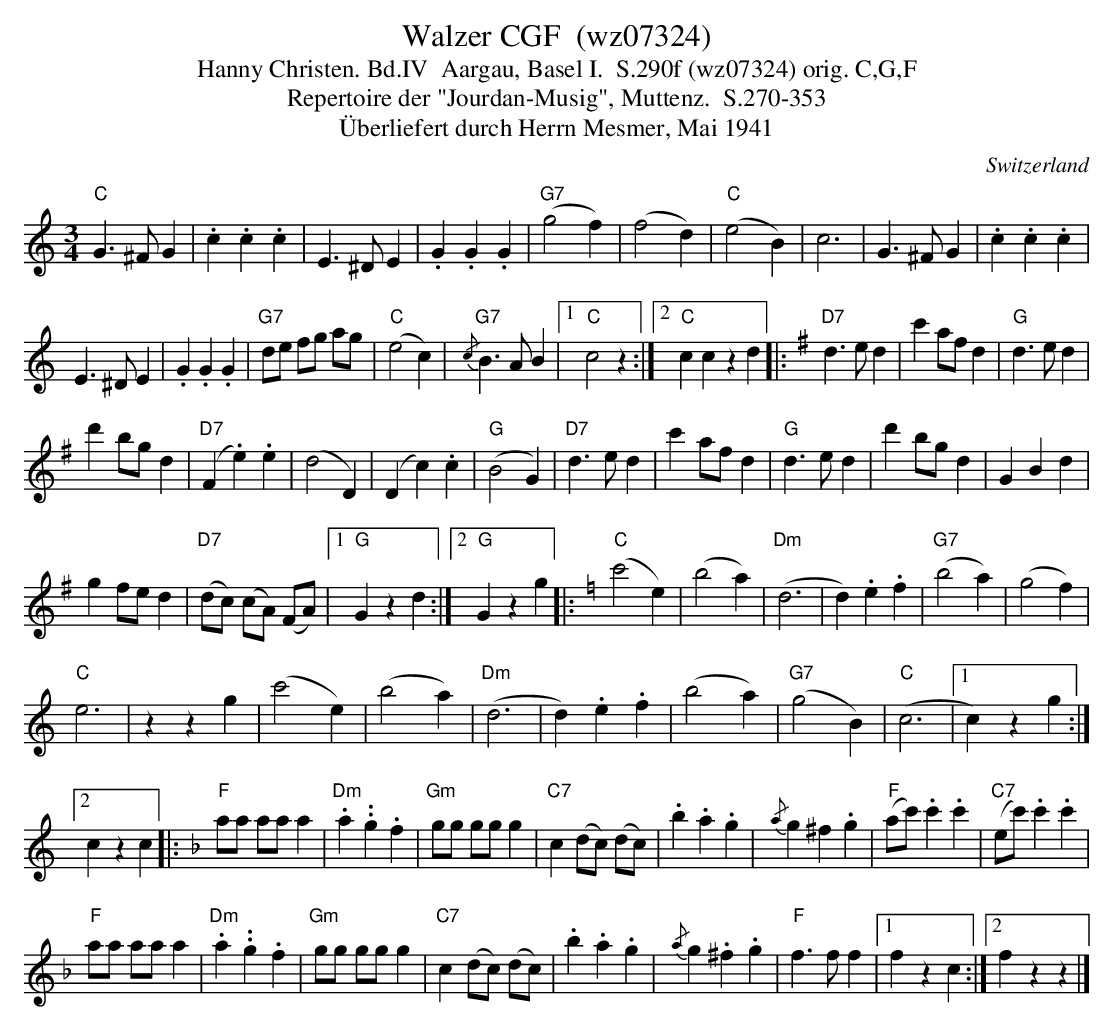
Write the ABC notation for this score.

X:1
T:Walzer CGF  (wz07324)
T:Hanny Christen. Bd.IV  Aargau, Basel I.  S.290f (wz07324) orig. C,G,F
T: Repertoire der "Jourdan-Musig", Muttenz.  S.270-353
T:Überliefert durch Herrn Mesmer, Mai 1941
M:3/4
L:1/4
O:Switzerland
K:C major
"C"G>^FG | .c.c.c | E>^DE | .G.G.G | ("G7"g2f) | (f2d) | ("C"e2B) | c3 | G>^FG | .c.c.c |
E>^DE | .G.G.G | "G7"d/e/ f/g/ a/g/ | ("C"e2c) | {/c}"G7"B>AB |1 "C"c2z :|2 "C"cczd |: [K:G] "D7"d>ed | c' a/f/d | "G"d>ed |
d'b/g/ d | ("D7"F.e).e | (d2D) | (Dc).c | ("G"B2G) | "D7"d>ed | c' a/f/d | "G"d>ed | d'b/g/ d | GBd |
gf/e/d | ("D7"d/c/) (c/A/) (F/A/) |1 "G"Gzd :|2 "G"Gzg |: [K:C] ("C"c'2e) | (b2a) | ("Dm"d3 | d).e.f | ("G7"b2a) | (g2f) |
"C"e3 | zzg | (c'2e) | (b2a) | ("Dm"d3 | d).e.f | (b2a) | ("G7"g2B) | ("C"c3 |1 c)zg :|2
czc |: [K:F] "F"a/a/ a/a/a | "Dm".a..g.f | "Gm"g/g/ g/g/g | "C7"c (d/c/) (d/c/) | .b.a.g | {/a}g^f.g | ("F"a/c'/).c'.c' | ("C7"e/c'/).c'.c' |
"F"a/a/ a/a/a | "Dm".a..g.f | "Gm"g/g/ g/g/g | "C7"c (d/c/) (d/c/) | .b.a.g | {/a}g.^f.g | "F"f>ff |1 fzc :|2 fzz |]
